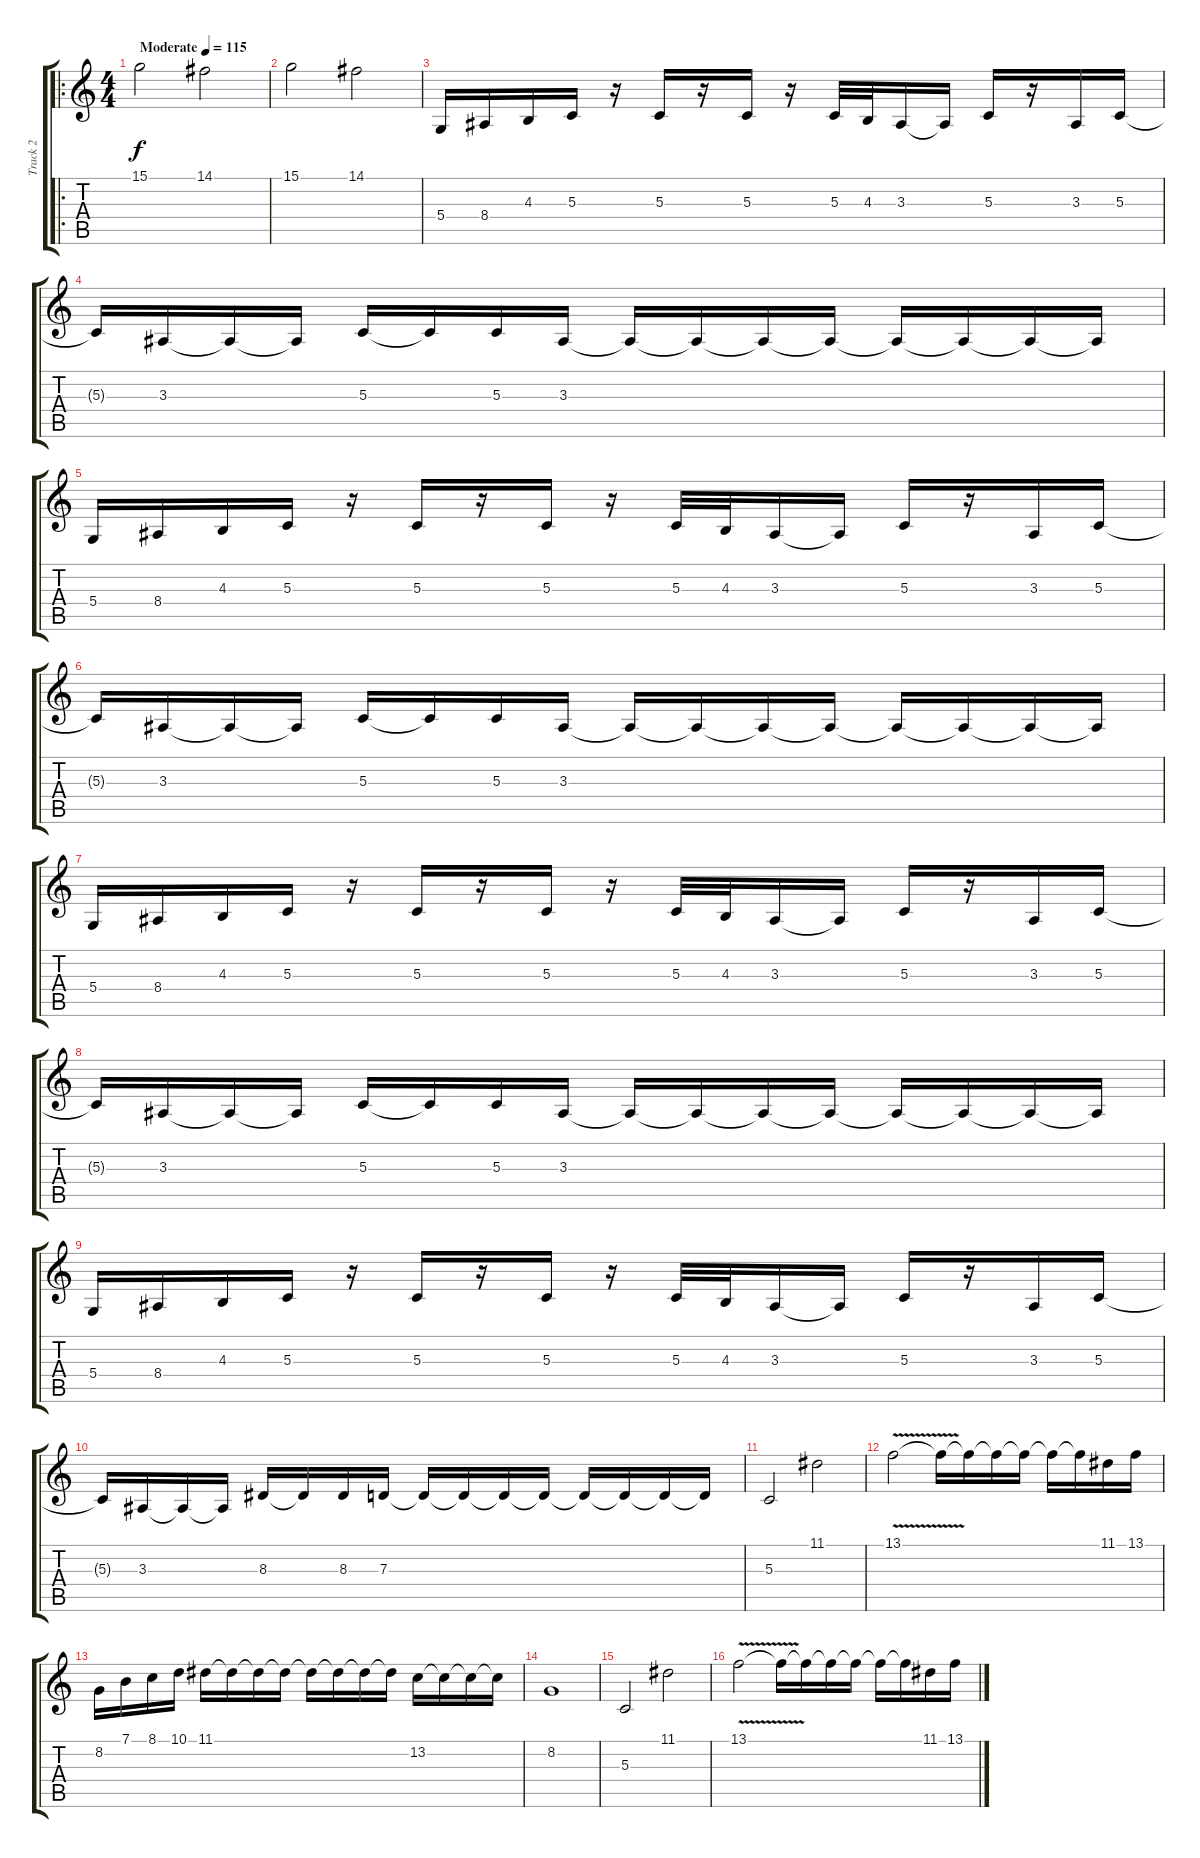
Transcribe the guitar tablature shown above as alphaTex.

\track ("Track 2" "Track 2") {instrument lead5charang}
\staff {score tabs}
\tuning (E4 B3 G3 D3 A2 E2) {hide}
\ro
\ts (4 4)
\tempo (115 "Moderate")
\clef g2
\ks c
15.1.2{dy f instrument lead5charang} 14.1.2 |
15.1.2 14.1.2 |
5.4.16 8.4.16 4.3.16 5.3.16 r.16 5.3.16 r.16 5.3.16 r.16 5.3.32 4.3.32 3.3.16 3.3{t}.16 5.3.16 r.16 3.3.16 5.3.16 |
5.3{t}.16 3.3.16 3.3{t}.16 3.3{t}.16 5.3.16 5.3{t}.16 5.3.16 3.3.16 3.3{t}.16 3.3{t}.16 3.3{t}.16 3.3{t}.16 3.3{t}.16 3.3{t}.16 3.3{t}.16 3.3{t}.16 |
5.4.16 8.4.16 4.3.16 5.3.16 r.16 5.3.16 r.16 5.3.16 r.16 5.3.32 4.3.32 3.3.16 3.3{t}.16 5.3.16 r.16 3.3.16 5.3.16 |
5.3{t}.16 3.3.16 3.3{t}.16 3.3{t}.16 5.3.16 5.3{t}.16 5.3.16 3.3.16 3.3{t}.16 3.3{t}.16 3.3{t}.16 3.3{t}.16 3.3{t}.16 3.3{t}.16 3.3{t}.16 3.3{t}.16 |
5.4.16 8.4.16 4.3.16 5.3.16 r.16 5.3.16 r.16 5.3.16 r.16 5.3.32 4.3.32 3.3.16 3.3{t}.16 5.3.16 r.16 3.3.16 5.3.16 |
5.3{t}.16 3.3.16 3.3{t}.16 3.3{t}.16 5.3.16 5.3{t}.16 5.3.16 3.3.16 3.3{t}.16 3.3{t}.16 3.3{t}.16 3.3{t}.16 3.3{t}.16 3.3{t}.16 3.3{t}.16 3.3{t}.16 |
5.4.16 8.4.16 4.3.16 5.3.16 r.16 5.3.16 r.16 5.3.16 r.16 5.3.32 4.3.32 3.3.16 3.3{t}.16 5.3.16 r.16 3.3.16 5.3.16 |
5.3{t}.16 3.3.16 3.3{t}.16 3.3{t}.16 8.3.16 8.3{t}.16 8.3.16 7.3.16 7.3{t}.16 7.3{t}.16 7.3{t}.16 7.3{t}.16 7.3{t}.16 7.3{t}.16 7.3{t}.16 7.3{t}.16 |
5.3.2 11.1.2 |
13.1{v}.2 13.1{t}.16 13.1{t}.16 13.1{t}.16 13.1{t}.16 13.1{t}.16 13.1{t}.16 11.1.16 13.1.16 |
8.2.16 7.1.16 8.1.16 10.1.16 11.1.16 11.1{t}.16 11.1{t}.16 11.1{t}.16 11.1{t}.16 11.1{t}.16 11.1{t}.16 11.1{t}.16 13.2.16 13.2{t}.16 13.2{t}.16 13.2{t}.16 |
8.2.1 |
5.3.2 11.1.2 |
13.1{v}.2 13.1{t}.16 13.1{t}.16 13.1{t}.16 13.1{t}.16 13.1{t}.16 13.1{t}.16 11.1.16 13.1.16
